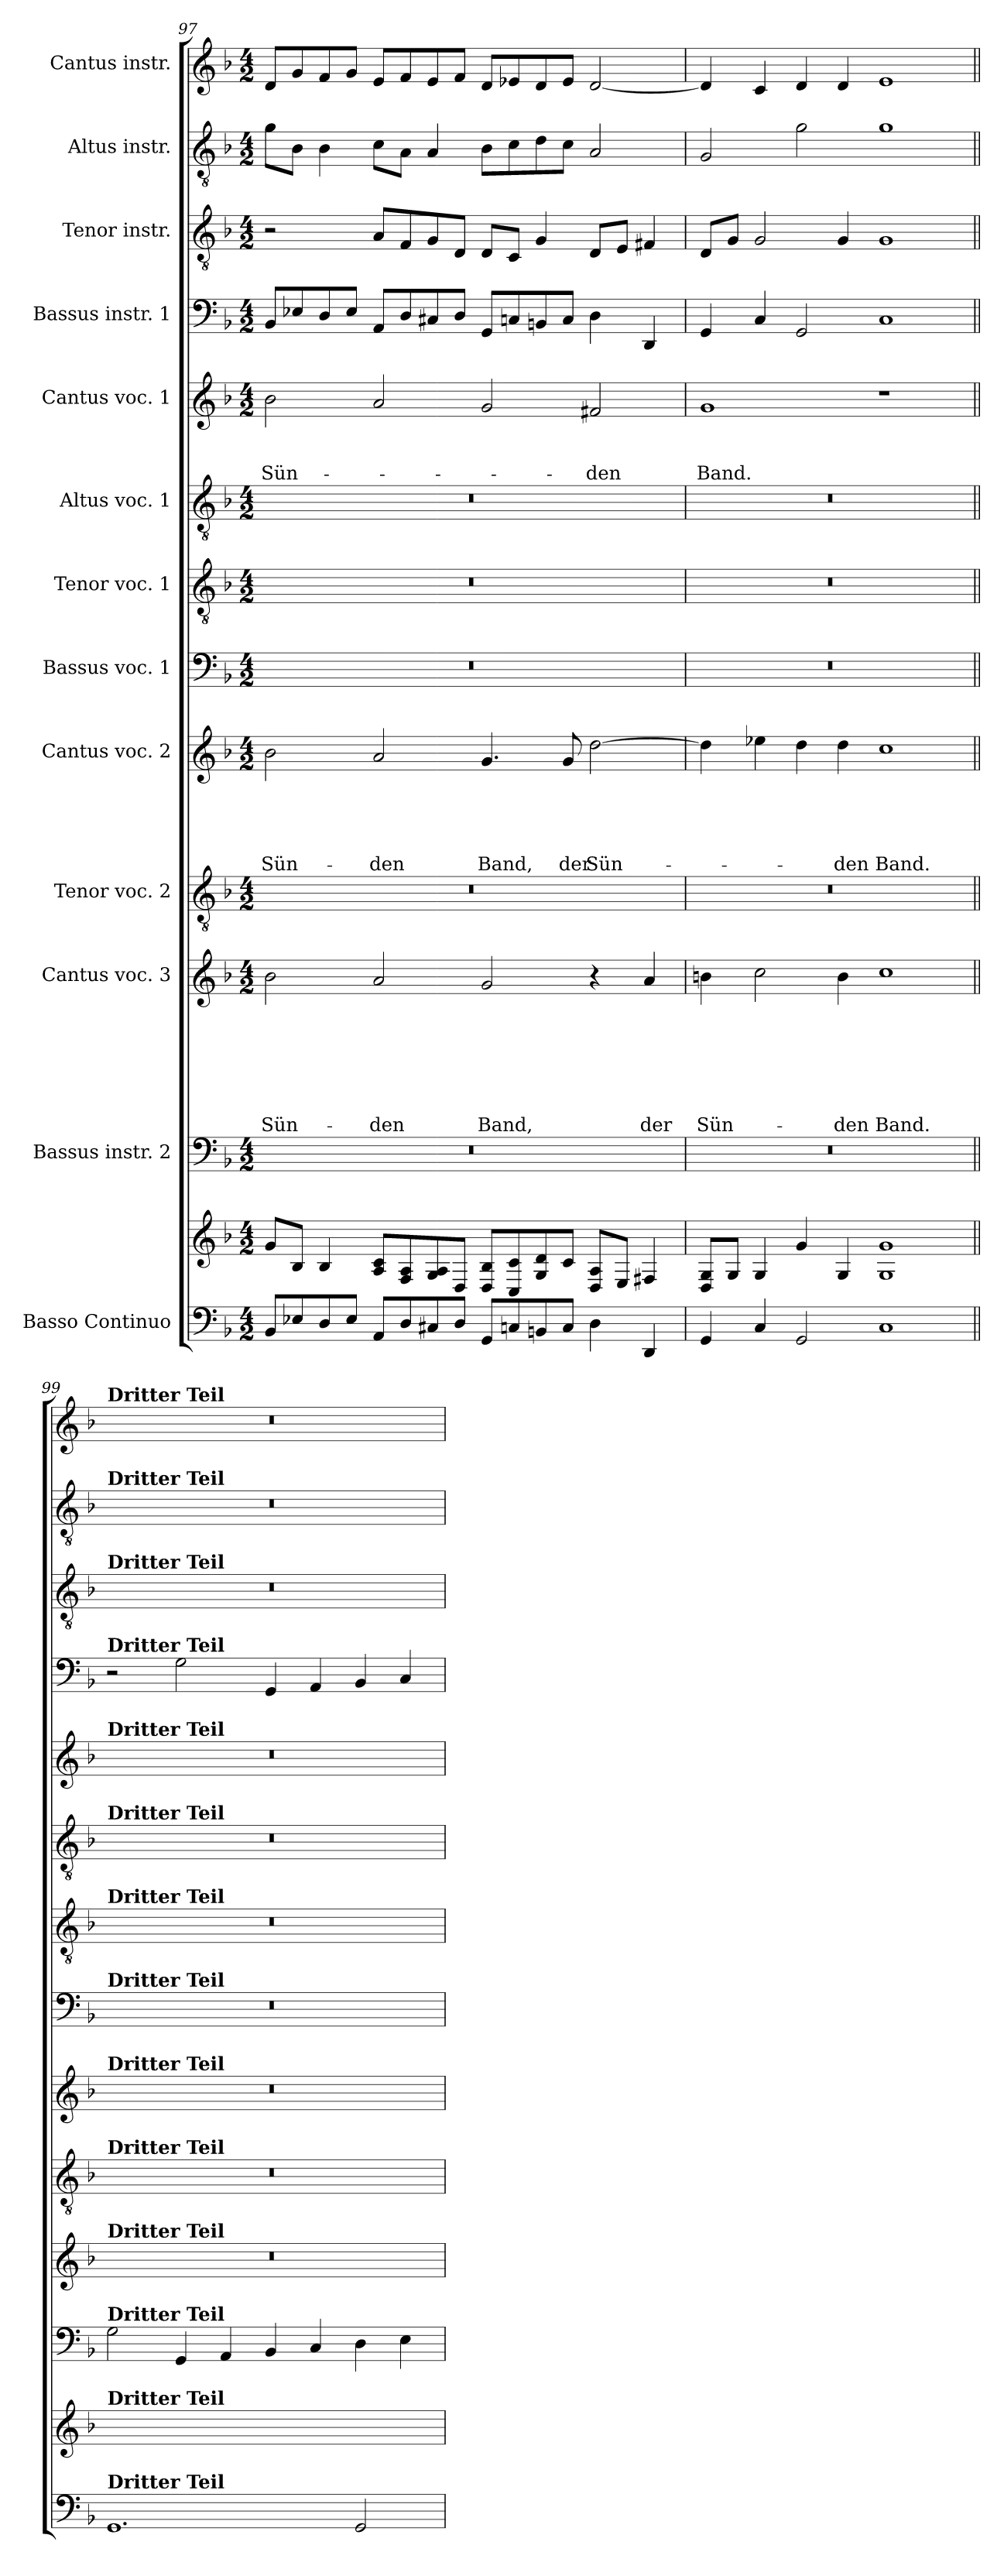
**kern	**kern	**kern	**kern	**text	**text	**text	**text	**text	**text	**text	**kern	**kern	**text	**text	**text	**text	**text	**kern	**kern	**kern	**kern	**text	**text	**text	**kern	**kern	**kern	**kern
*part14	*part13	*part12	*part11	*part11	*part11	*part11	*part11	*part11	*part11	*part11	*part10	*part9	*part9	*part9	*part9	*part9	*part9	*part8	*part7	*part6	*part5	*part5	*part5	*part5	*part4	*part3	*part2	*part1
*staff14	*staff13	*staff12	*staff11	*staff11	*staff11	*staff11	*staff11	*staff11	*staff11	*staff11	*staff10	*staff9	*staff9	*staff9	*staff9	*staff9	*staff9	*staff8	*staff7	*staff6	*staff5	*staff5	*staff5	*staff5	*staff4	*staff3	*staff2	*staff1
*I"Basso Continuo	*	*I"Bassus instr. 2	*I"Cantus voc. 3	*	*	*	*	*	*	*	*I"Tenor voc. 2	*I"Cantus voc. 2	*	*	*	*	*	*I"Bassus voc. 1	*I"Tenor voc. 1	*I"Altus voc. 1	*I"Cantus voc. 1	*	*	*	*I"Bassus instr. 1	*I"Tenor instr.	*I"Altus instr.	*I"Cantus instr.
!!LO:PB:g=z
*clefF4	*clefG2	*clefF4	*clefG2	*	*	*	*	*	*	*	*clefGv2	*clefG2	*	*	*	*	*	*clefF4	*clefGv2	*clefGv2	*clefG2	*	*	*	*clefF4	*clefGv2	*clefGv2	*clefG2
*k[b-]	*k[b-]	*k[b-]	*k[b-]	*	*	*	*	*	*	*	*k[b-]	*k[b-]	*	*	*	*	*	*k[b-]	*k[b-]	*k[b-]	*k[b-]	*	*	*	*k[b-]	*k[b-]	*k[b-]	*k[b-]
*F:	*F:	*F:	*F:	*	*	*	*	*	*	*	*F:	*F:	*	*	*	*	*	*F:	*F:	*F:	*F:	*	*	*	*F:	*F:	*F:	*F:
*M4/2	*M4/2	*M4/2	*M4/2	*	*	*	*	*	*	*	*M4/2	*M4/2	*	*	*	*	*	*M4/2	*M4/2	*M4/2	*M4/2	*	*	*	*M4/2	*M4/2	*M4/2	*M4/2
=97	=97	=97	=97	=97	=97	=97	=97	=97	=97	=97	=97	=97	=97	=97	=97	=97	=97	=97	=97	=97	=97	=97	=97	=97	=97	=97	=97	=97
!	!	!	!	!	!	!	!	!	!	!LO:LY:b	!	!	!	!	!	!	!LO:LY:b	!	!	!	!	!	!	!LO:LY:b	!	!	!	!
8BB-/L	8g/L	0r	2b-\	.	.	.	.	.	.	Sün-	0r	2b-\	.	.	.	.	Sün-	0r	0r	0r	2b-\	.	.	Sün-	8BB-/L	2r	8g\L	8d/L
8E-X/	8B-/J	.	.	.	.	.	.	.	.	.	.	.	.	.	.	.	.	.	.	.	.	.	.	.	8E-X/	.	8B-\J	8g/
8D/	4B-/	.	.	.	.	.	.	.	.	.	.	.	.	.	.	.	.	.	.	.	.	.	.	.	8D/	.	4B-\	8f/
8E-/J	.	.	.	.	.	.	.	.	.	.	.	.	.	.	.	.	.	.	.	.	.	.	.	.	8E-/J	.	.	8g/J
!	!	!	!	!	!	!	!	!	!	!LO:LY:b	!	!	!	!	!	!	!LO:LY:b	!	!	!	!	!	!	!	!	!	!	!
8AA/L	8A/ 8c/L	.	2a/	.	.	.	.	.	.	-den	.	2a/	.	.	.	.	-den	.	.	.	2a/	.	.	.	8AA/L	8A/L	8c\L	8e/L
8D/	8F/ 8A/	.	.	.	.	.	.	.	.	.	.	.	.	.	.	.	.	.	.	.	.	.	.	.	8D/	8F/	8A\J	8f/
8C#X/	8G/ 8A/	.	.	.	.	.	.	.	.	.	.	.	.	.	.	.	.	.	.	.	.	.	.	.	8C#X/	8G/	4A/	8e/
8D/J	8D/J	.	.	.	.	.	.	.	.	.	.	.	.	.	.	.	.	.	.	.	.	.	.	.	8D/J	8D/J	.	8f/J
!	!	!	!	!	!	!	!	!	!	!LO:LY:b	!	!	!	!	!	!	!LO:LY:b	!	!	!	!	!	!	!	!	!	!	!
8GG/L	8D/ 8B-/L	.	2g/	.	.	.	.	.	.	Band,	.	4.g/	.	.	.	.	Band,	.	.	.	2g/	.	.	.	8GG/L	8D/L	8B-\L	8d/L
8Cn/	8C/ 8c/	.	.	.	.	.	.	.	.	.	.	.	.	.	.	.	.	.	.	.	.	.	.	.	8Cn/	8C/J	8c\	8e-X/
8BBn/	8G/ 8d/	.	.	.	.	.	.	.	.	.	.	.	.	.	.	.	.	.	.	.	.	.	.	.	8BBn/	4G/	8d\	8d/
!	!	!	!	!	!	!	!	!	!	!	!	!	!	!	!	!	!LO:LY:b	!	!	!	!	!	!	!	!	!	!	!
8C/J	8c/J	.	.	.	.	.	.	.	.	.	.	8g/	.	.	.	.	der	.	.	.	.	.	.	.	8C/J	.	8c\J	8e-/J
!	!	!	!	!	!	!	!	!	!	!	!	!	!	!	!	!	!LO:LY:b	!	!	!	!	!	!	!LO:LY:b	!	!	!	!
4D\	8D/ 8A/L	.	4r	.	.	.	.	.	.	.	.	[2dd\	.	.	.	.	Sün-	.	.	.	2f#X/	.	.	-den	4D\	8D/L	2A/	[2d/
.	8E/J	.	.	.	.	.	.	.	.	.	.	.	.	.	.	.	.	.	.	.	.	.	.	.	.	8E/J	.	.
!	!	!	!	!	!	!	!	!	!	!LO:LY:b	!	!	!	!	!	!	!	!	!	!	!	!	!	!	!	!	!	!
4DD/	4F#X/	.	4a/	.	.	.	.	.	.	der	.	.	.	.	.	.	.	.	.	.	.	.	.	.	4DD/	4F#X/	.	.
=98	=98	=98	=98	=98	=98	=98	=98	=98	=98	=98	=98	=98	=98	=98	=98	=98	=98	=98	=98	=98	=98	=98	=98	=98	=98	=98	=98	=98
!	!	!	!	!	!	!	!	!	!	!LO:LY:b	!	!	!	!	!	!	!	!	!	!	!	!	!	!LO:LY:b	!	!	!	!
4GG/	8D/ 8G/L	0r	4bn\	.	.	.	.	.	.	Sün-	0r	4dd\]	.	.	.	.	.	0r	0r	0r	1g	.	.	Band.	4GG/	8D/L	2G/	4d/]
.	8G/J	.	.	.	.	.	.	.	.	.	.	.	.	.	.	.	.	.	.	.	.	.	.	.	.	8G/J	.	.
4C/	4G/	.	2cc\	.	.	.	.	.	.	.	.	4ee-X\	.	.	.	.	.	.	.	.	.	.	.	.	4C/	2G/	.	4c/
2GG/	4g/	.	.	.	.	.	.	.	.	.	.	4dd\	.	.	.	.	.	.	.	.	.	.	.	.	2GG/	.	2g\	4d/
!	!	!	!	!	!	!	!	!	!	!LO:LY:b	!	!	!	!	!	!	!LO:LY:b	!	!	!	!	!	!	!	!	!	!	!
.	4G/	.	4b\	.	.	.	.	.	.	-den	.	4dd\	.	.	.	.	-den	.	.	.	.	.	.	.	.	4G/	.	4d/
!	!	!	!	!	!	!	!	!	!	!LO:LY:b	!	!	!	!	!	!	!LO:LY:b	!	!	!	!	!	!	!	!	!	!	!
1C	1G 1g	.	1cc	.	.	.	.	.	.	Band.	.	1cc	.	.	.	.	Band.	.	.	.	1r	.	.	.	1C	1G	1g	1e
=99||	=99||	=99||	=99||	=99||	=99||	=99||	=99||	=99||	=99||	=99||	=99||	=99||	=99||	=99||	=99||	=99||	=99||	=99||	=99||	=99||	=99||	=99||	=99||	=99||	=99||	=99||	=99||	=99||
!	!	!	!	!	!	!	!	!	!	!	!	!	!	!	!	!	!	!	!	!	!	!	!	!	!	!	!	!LO:TX:a:B:t=Dritter Teil
!	!	!	!	!	!	!	!	!	!	!	!	!	!	!	!	!	!	!	!	!	!	!	!	!	!	!	!LO:TX:a:B:t=Dritter Teil	!
!	!	!	!	!	!	!	!	!	!	!	!	!	!	!	!	!	!	!	!	!	!	!	!	!	!	!LO:TX:a:B:t=Dritter Teil	!	!
!	!	!	!	!	!	!	!	!	!	!	!	!	!	!	!	!	!	!	!	!	!	!	!	!	!LO:TX:a:B:t=Dritter Teil	!	!	!
!	!	!	!	!	!	!	!	!	!	!	!	!	!	!	!	!	!	!	!	!	!LO:TX:a:B:t=Dritter Teil	!	!	!	!	!	!	!
!	!	!	!	!	!	!	!	!	!	!	!	!	!	!	!	!	!	!	!	!LO:TX:a:B:t=Dritter Teil	!	!	!	!	!	!	!	!
!	!	!	!	!	!	!	!	!	!	!	!	!	!	!	!	!	!	!	!LO:TX:a:B:t=Dritter Teil	!	!	!	!	!	!	!	!	!
!	!	!	!	!	!	!	!	!	!	!	!	!	!	!	!	!	!	!LO:TX:a:B:t=Dritter Teil	!	!	!	!	!	!	!	!	!	!
!	!	!	!	!	!	!	!	!	!	!	!	!LO:TX:a:B:t=Dritter Teil	!	!	!	!	!	!	!	!	!	!	!	!	!	!	!	!
!	!	!	!	!	!	!	!	!	!	!	!LO:TX:a:B:t=Dritter Teil	!	!	!	!	!	!	!	!	!	!	!	!	!	!	!	!	!
!	!	!	!LO:TX:a:B:t=Dritter Teil	!	!	!	!	!	!	!	!	!	!	!	!	!	!	!	!	!	!	!	!	!	!	!	!	!
!	!	!LO:TX:a:B:t=Dritter Teil	!	!	!	!	!	!	!	!	!	!	!	!	!	!	!	!	!	!	!	!	!	!	!	!	!	!
!	!LO:TX:a:B:t=Dritter Teil	!	!	!	!	!	!	!	!	!	!	!	!	!	!	!	!	!	!	!	!	!	!	!	!	!	!	!
!LO:TX:a:B:t=Dritter Teil	!	!	!	!	!	!	!	!	!	!	!	!	!	!	!	!	!	!	!	!	!	!	!	!	!	!	!	!
1.GG	0ryy	2G\	0r	.	.	.	.	.	.	.	0r	0r	.	.	.	.	.	0r	0r	0r	0r	.	.	.	2r	0r	0r	0r
.	.	4GG/	.	.	.	.	.	.	.	.	.	.	.	.	.	.	.	.	.	.	.	.	.	.	2G\	.	.	.
.	.	4AA/	.	.	.	.	.	.	.	.	.	.	.	.	.	.	.	.	.	.	.	.	.	.	.	.	.	.
.	.	4BB-/	.	.	.	.	.	.	.	.	.	.	.	.	.	.	.	.	.	.	.	.	.	.	4GG/	.	.	.
.	.	4C/	.	.	.	.	.	.	.	.	.	.	.	.	.	.	.	.	.	.	.	.	.	.	4AA/	.	.	.
2GG/	.	4D\	.	.	.	.	.	.	.	.	.	.	.	.	.	.	.	.	.	.	.	.	.	.	4BB-/	.	.	.
.	.	4E\	.	.	.	.	.	.	.	.	.	.	.	.	.	.	.	.	.	.	.	.	.	.	4C/	.	.	.
=	=	=	=	=	=	=	=	=	=	=	=	=	=	=	=	=	=	=	=	=	=	=	=	=	=	=	=	=
*-	*-	*-	*-	*-	*-	*-	*-	*-	*-	*-	*-	*-	*-	*-	*-	*-	*-	*-	*-	*-	*-	*-	*-	*-	*-	*-	*-	*-
